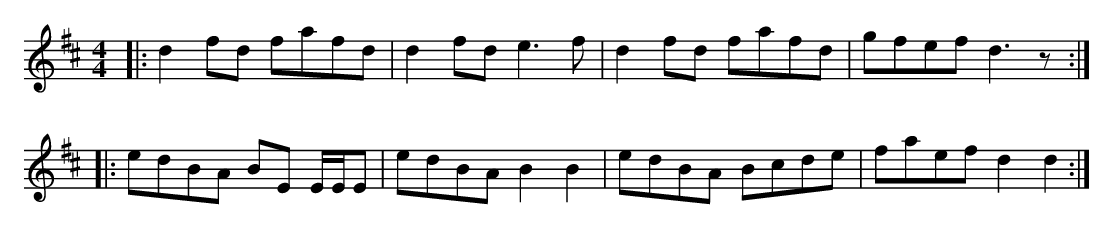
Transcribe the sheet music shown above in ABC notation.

X:1
M:4/4
K:D
|:d2 fd fafd|d2 fd e3 f|d2 fd fafd|gfef d3 z:|
|:edBA BE E/E/E|edBA B2 B2|edBA Bcde|faef d2 d2:|
